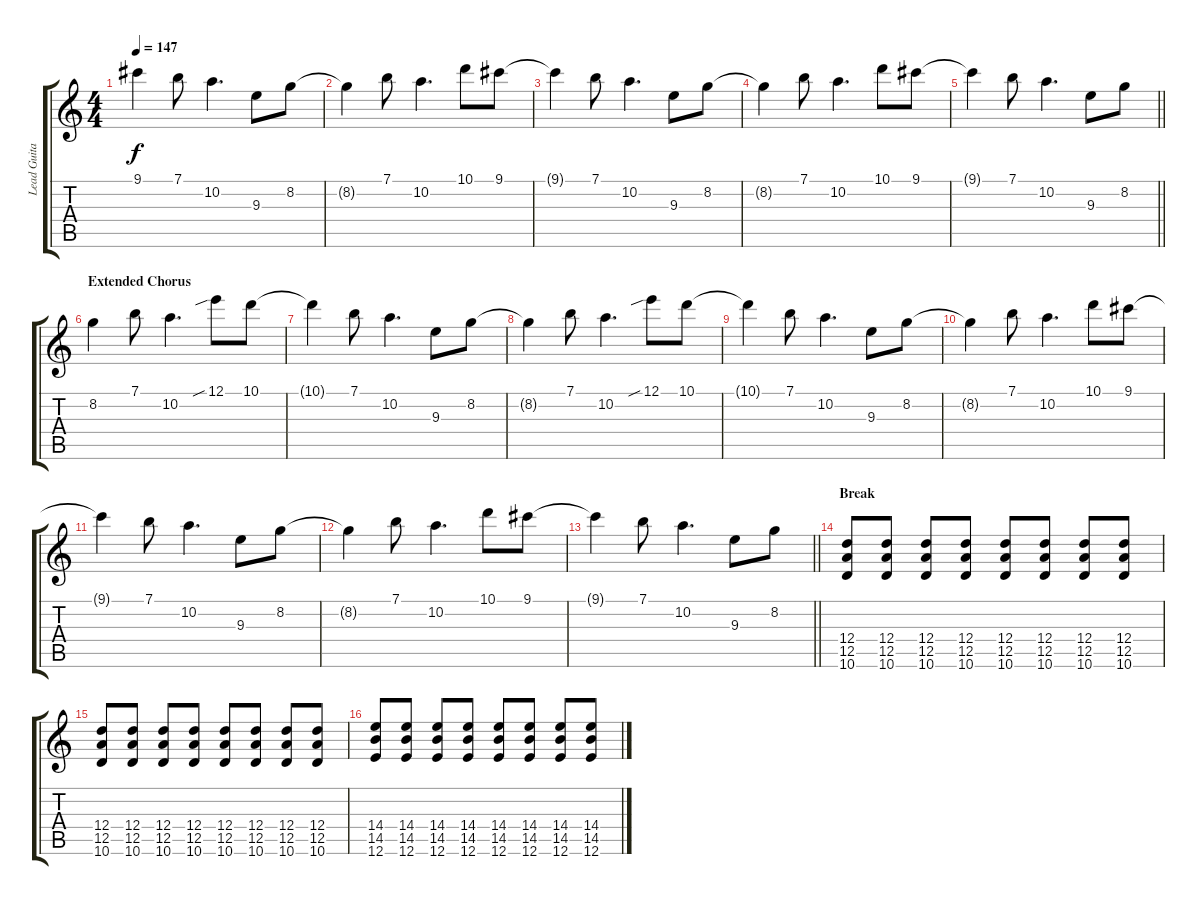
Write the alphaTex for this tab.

\track ("Lead Guitar" "Lead Guita") {instrument distortionguitar}
\staff {score tabs}
\tuning (E4 B3 G3 D3 A2 E2) {hide}
\ts (4 4)
\tempo 147
\clef g2
\ks c
9.1{t}.4{dy f} 7.1.8 10.2.4{d} 9.3.8 8.2.8 |
8.2{t}.4 7.1.8 10.2.4{d} 10.1.8 9.1.8 |
9.1{t}.4 7.1.8 10.2.4{d} 9.3.8 8.2.8 |
8.2{t}.4 7.1.8 10.2.4{d} 10.1.8 9.1.8 |
\barLineRight lightlight
9.1{t}.4 7.1.8 10.2.4{d} 9.3.8 8.2.8 |
\section ("" "Extended Chorus")
8.2.4 7.1.8 10.2.4{d} 12.1{sib}.8 10.1.8 |
10.1{t}.4 7.1.8 10.2.4{d} 9.3.8 8.2.8 |
8.2{t}.4 7.1.8 10.2.4{d} 12.1{sib}.8 10.1.8 |
10.1{t}.4 7.1.8 10.2.4{d} 9.3.8 8.2.8 |
8.2{t}.4 7.1.8 10.2.4{d} 10.1.8 9.1.8 |
9.1{t}.4 7.1.8 10.2.4{d} 9.3.8 8.2.8 |
8.2{t}.4 7.1.8 10.2.4{d} 10.1.8 9.1.8 |
\barLineRight lightlight
9.1{t}.4 7.1.8 10.2.4{d} 9.3.8 8.2.8 |
\section ("" "Break")
(12.4 12.5 10.6).8 (12.4 12.5 10.6).8 (12.4 12.5 10.6).8 (12.4 12.5 10.6).8 (12.4 12.5 10.6).8 (12.4 12.5 10.6).8 (12.4 12.5 10.6).8 (12.4 12.5 10.6).8 |
(12.4 12.5 10.6).8 (12.4 12.5 10.6).8 (12.4 12.5 10.6).8 (12.4 12.5 10.6).8 (12.4 12.5 10.6).8 (12.4 12.5 10.6).8 (12.4 12.5 10.6).8 (12.4 12.5 10.6).8 |
(14.4 14.5 12.6).8 (14.4 14.5 12.6).8 (14.4 14.5 12.6).8 (14.4 14.5 12.6).8 (14.4 14.5 12.6).8 (14.4 14.5 12.6).8 (14.4 14.5 12.6).8 (14.4 14.5 12.6).8
